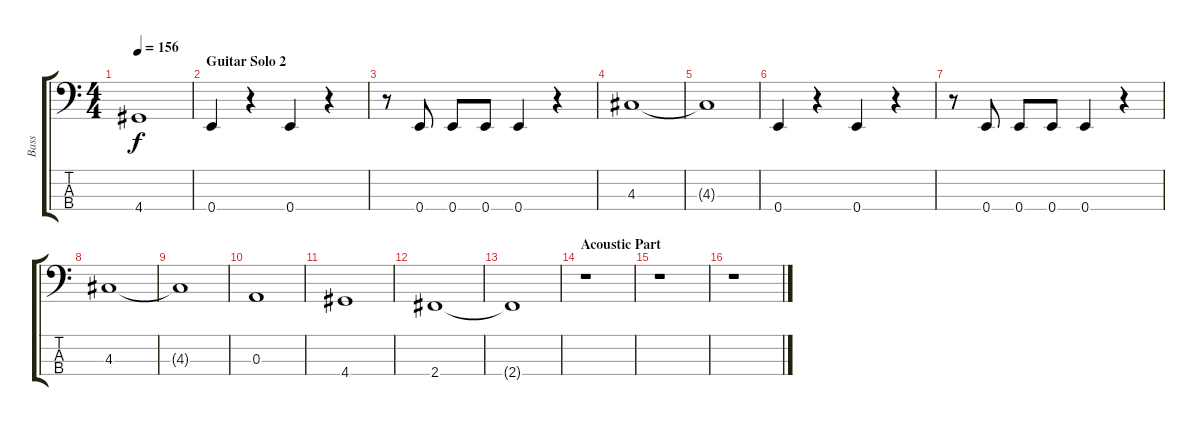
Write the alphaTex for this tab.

\track ("Bass" "Bass") {instrument electricbassfinger}
\staff {score tabs}
\tuning (G2 D2 A1 E1) {hide}
\ts (4 4)
\tempo 156
\clef f4
\ks c
4.4{t}.1{dy f} |
\section ("" "Guitar Solo 2")
0.4.4 r.4 0.4.4 r.4 |
r.8 0.4.8 0.4.8 0.4.8 0.4.4 r.4 |
4.3.1 |
4.3{t}.1 |
0.4.4 r.4 0.4.4 r.4 |
r.8 0.4.8 0.4.8 0.4.8 0.4.4 r.4 |
4.3.1 |
4.3{t}.1 |
0.3.1 |
4.4.1 |
2.4.1 |
2.4{t}.1 |
\section ("" "Acoustic Part")
r.1 |
r.1 |
r.1
